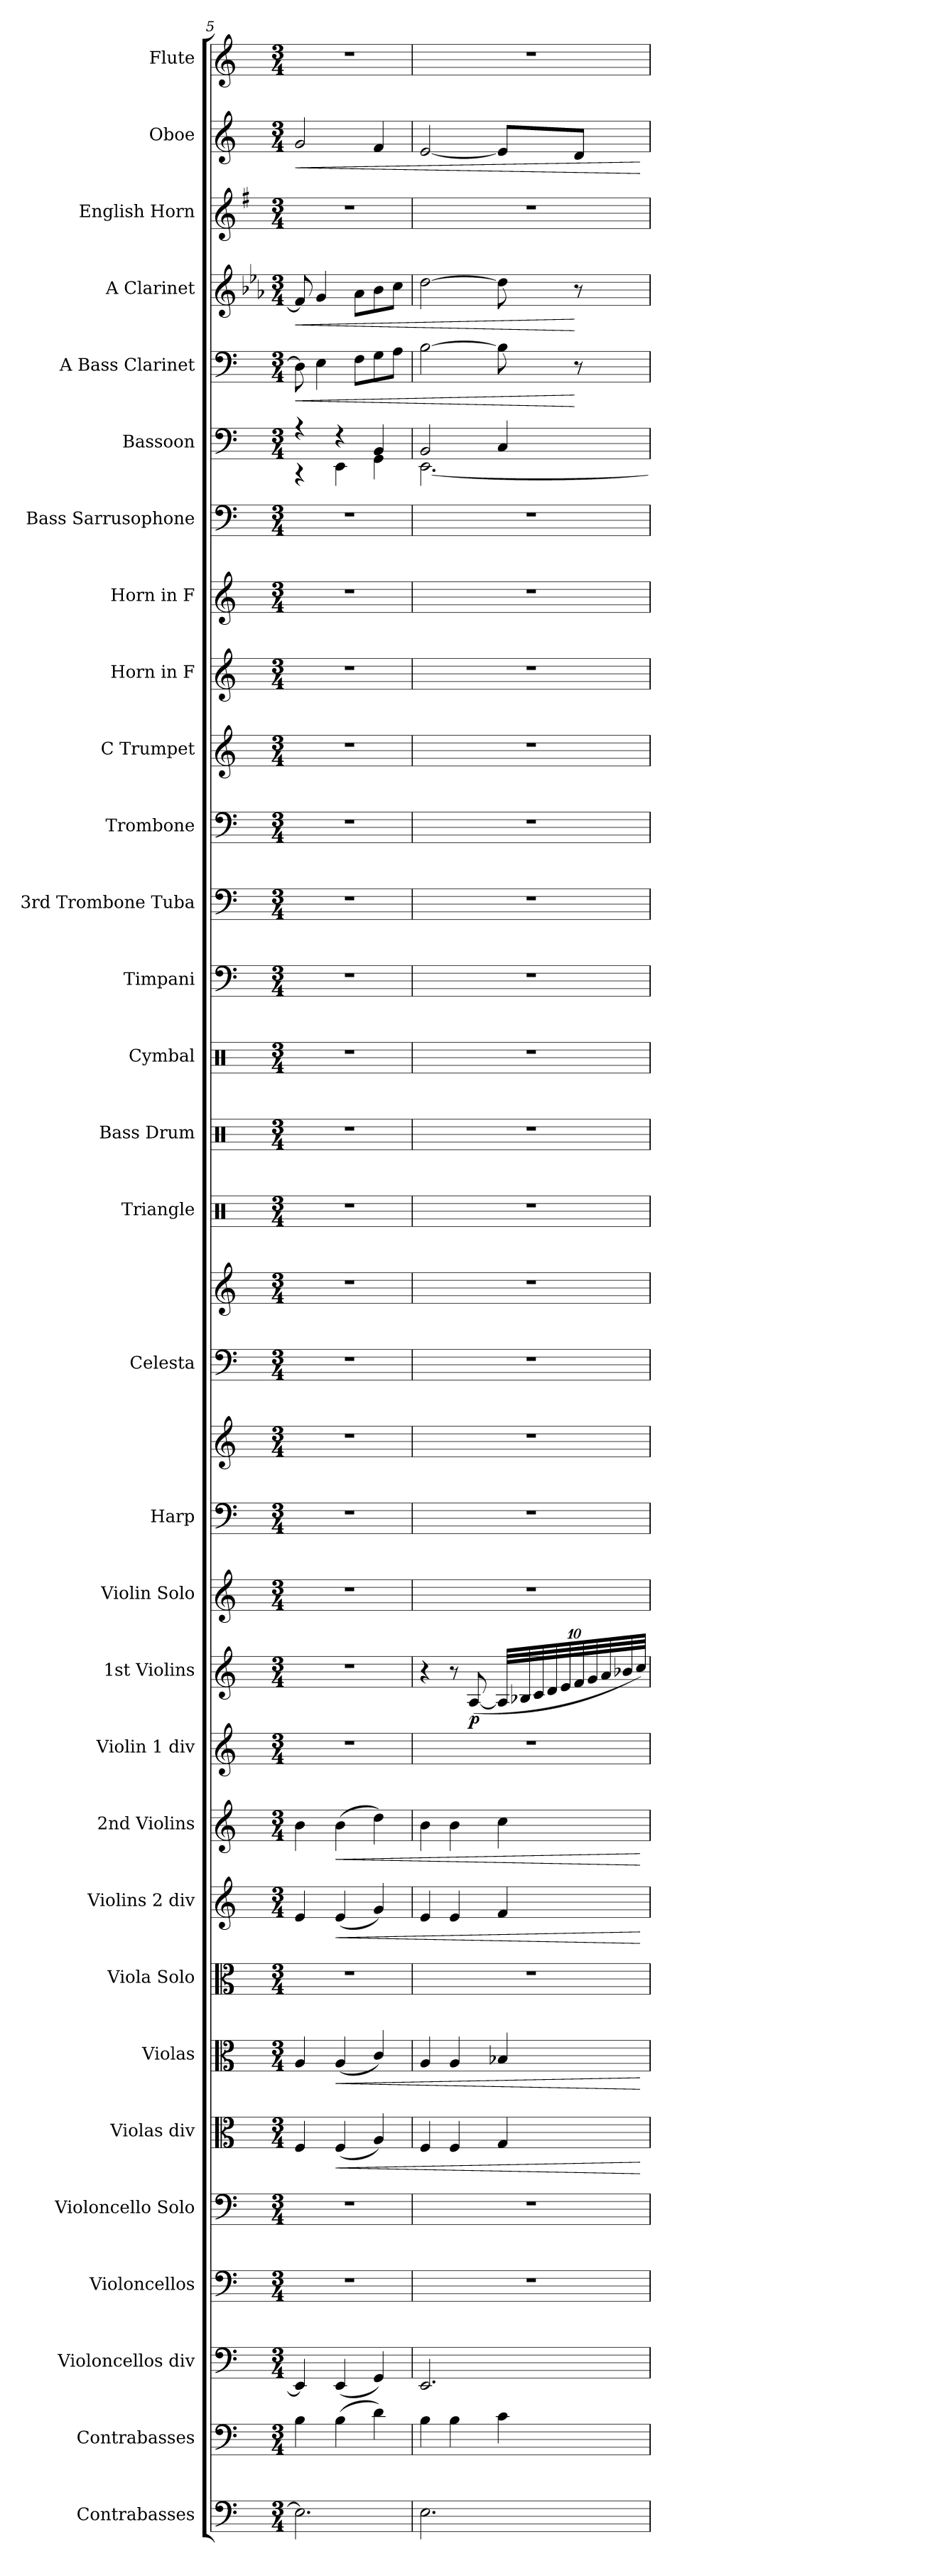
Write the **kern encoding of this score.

**kern	**kern	**kern	**kern	**kern	**kern	**dynam	**kern	**dynam	**kern	**kern	**dynam	**kern	**dynam	**kern	**kern	**dynam	**kern	**kern	**kern	**kern	**kern	**kern	**kern	**kern	**kern	**kern	**kern	**kern	**kern	**kern	**kern	**kern	**kern	**dynam	**kern	**dynam	**kern	**kern	**dynam	**kern
*part31	*part30	*part29	*part28	*part27	*part26	*part26	*part25	*part25	*part24	*part23	*part23	*part22	*part22	*part21	*part20	*part20	*part19	*part18	*part18	*part17	*part17	*part16	*part15	*part14	*part13	*part12	*part11	*part10	*part9	*part8	*part7	*part6	*part5	*part5	*part4	*part4	*part3	*part2	*part2	*part1
*staff33	*staff32	*staff31	*staff30	*staff29	*staff28	*staff28	*staff27	*staff27	*staff26	*staff25	*staff25	*staff24	*staff24	*staff23	*staff22	*staff22	*staff21	*staff20	*staff19	*staff18	*staff17	*staff16	*staff15	*staff14	*staff13	*staff12	*staff11	*staff10	*staff9	*staff8	*staff7	*staff6	*staff5	*staff5	*staff4	*staff4	*staff3	*staff2	*staff2	*staff1
*I"Contrabasses	*I"Contrabasses	*I"Violoncellos div	*I"Violoncellos	*I"Violoncello Solo	*I"Violas div	*	*I"Violas	*	*I"Viola Solo	*I"Violins 2 div	*	*I"2nd Violins	*	*I"Violin 1 div	*I"1st Violins	*	*I"Violin Solo	*I"Harp	*	*I"Celesta	*	*I"Triangle	*I"Bass Drum	*I"Cymbal	*I"Timpani	*I"3rd Trombone  Tuba	*I"Trombone	*I"C Trumpet	*I"Horn in F	*I"Horn in F	*I"Bass Sarrusophone	*I"Bassoon	*I"A Bass Clarinet	*	*I"A Clarinet	*	*I"English Horn	*I"Oboe	*	*I"Flute
*	*I'Cbs.	*I'Vcs. div	*I'Vcs.	*I'Vc. solo	*I'Vlas. div	*	*I'Vlas.	*	*I'Vla. Solo	*I'Vlns. 2 div	*	*I'Vln. 2	*	*I'Vln 1 div	*I'Vln.  1	*	*I'Vln. Solo	*I'Hrp.	*	*I'Cel.	*	*I'Trgl.	*I'B. Dr.	*I'Cym.	*I'Timp.	*	*I'Tbn.	*I'C Tpt.	*	*	*I'B. Sar.	*I'Bsn.	*I'A B. Cl.	*	*I'A Cl.	*	*I'E. Hn.	*I'Ob.	*	*I'Fl.
*clefF4	*clefF4	*clefF4	*clefF4	*clefF4	*clefC3	*	*clefC3	*	*clefC3	*clefG2	*	*clefG2	*	*clefG2	*clefG2	*	*clefG2	*clefF4	*clefG2	*clefF4	*clefG2	*clefX	*clefX	*clefX	*clefF4	*clefF4	*clefF4	*clefG2	*clefG2	*clefG2	*clefF4	*clefF4	*clefF4	*	*clefG2	*	*clefG2	*clefG2	*	*clefG2
*ITrd7c12	*ITrd7c12	*	*	*	*	*	*	*	*	*	*	*	*	*	*	*	*	*	*	*ITrd-7c-12	*ITrd-7c-12	*	*	*	*	*	*	*	*ITrd4c7	*ITrd4c7	*ITrd7c12	*	*ITrd9c15	*	*ITrd2c3	*	*ITrd4c7	*	*	*
*k[]	*k[]	*k[]	*k[]	*k[]	*k[]	*	*k[]	*	*k[]	*k[]	*	*k[]	*	*k[]	*k[]	*	*k[]	*k[]	*k[]	*k[]	*k[]	*k[]	*k[]	*k[]	*k[]	*k[]	*k[]	*k[]	*k[b-]	*k[b-]	*k[]	*k[]	*k[]	*	*k[]	*	*k[]	*k[]	*	*k[]
*M3/4	*M3/4	*M3/4	*M3/4	*M3/4	*M3/4	*	*M3/4	*	*M3/4	*M3/4	*	*M3/4	*	*M3/4	*M3/4	*	*M3/4	*M3/4	*M3/4	*M3/4	*M3/4	*M3/4	*M3/4	*M3/4	*M3/4	*M3/4	*M3/4	*M3/4	*M3/4	*M3/4	*M3/4	*M3/4	*M3/4	*	*M3/4	*	*M3/4	*M3/4	*	*M3/4
=5	=5	=5	=5	=5	=5	=5	=5	=5	=5	=5	=5	=5	=5	=5	=5	=5	=5	=5	=5	=5	=5	=5	=5	=5	=5	=5	=5	=5	=5	=5	=5	=5	=5	=5	=5	=5	=5	=5	=5	=5
*	*	*	*	*	*	*	*	*	*	*	*	*	*	*	*	*	*	*	*	*	*	*	*	*	*	*	*	*	*	*	*	*^	*	*	*	*	*	*	*	*
!	!	!	!	!	!	!	!	!	!	!	!	!	!	!	!	!	!	!	!	!	!	!	!	!	!	!	!	!	!	!	!	!	!	!	!LO:HP:b	!	!LO:HP:b	!	!	!LO:HP:b	!
2.EE\]	4BB\	4EE/]	2.r	2.r	4F/	.	4A/	.	2.r	4e/	.	4b\	.	2.r	2.r	.	2.r	2.r	2.r	2.r	2.r	2.r	2.r	2.r	2.r	2.r	2.r	2.r	2.r	2.r	2.r	4r	4r	8DD\]	<	8d/]	<	2.r	2g/	<	2.r
.	.	.	.	.	.	.	.	.	.	.	.	.	.	.	.	.	.	.	.	.	.	.	.	.	.	.	.	.	.	.	.	.	.	4EE\	.	4e/	.	.	.	.	.
!	!	!	!	!	!	!LO:HP:b	!	!LO:HP:b	!	!	!LO:HP:b	!	!LO:HP:b	!	!	!	!	!	!	!	!	!	!	!	!	!	!	!	!	!	!	!	!	!	!	!	!	!	!	!	!
.	(>4BB\	(<4EE/	.	.	(<4F/	<	(<4A/	<	.	(<4e/	<	(>4b\	<	.	.	.	.	.	.	.	.	.	.	.	.	.	.	.	.	.	.	4r	4EE\	.	.	.	.	.	.	.	.
.	.	.	.	.	.	.	.	.	.	.	.	.	.	.	.	.	.	.	.	.	.	.	.	.	.	.	.	.	.	.	.	.	.	8FF\L	.	8f\L	.	.	.	.	.
.	4D\)	4GG/)	.	.	4A/)	.	4c/)	.	.	4g/)	.	4dd\)	.	.	.	.	.	.	.	.	.	.	.	.	.	.	.	.	.	.	.	4BB/	4GG\	8GG\	.	8g\	.	.	4f/	.	.
.	.	.	.	.	.	.	.	.	.	.	.	.	.	.	.	.	.	.	.	.	.	.	.	.	.	.	.	.	.	.	.	.	.	8AA\J	.	8a\J	.	.	.	.	.
=6	=6	=6	=6	=6	=6	=6	=6	=6	=6	=6	=6	=6	=6	=6	=6	=6	=6	=6	=6	=6	=6	=6	=6	=6	=6	=6	=6	=6	=6	=6	=6	=6	=6	=6	=6	=6	=6	=6	=6	=6	=6
2.EE\	4BB\	2.EE/	2.r	2.r	4F/	.	4A/	.	2.r	4e/	.	4b\	.	2.r	4r	.	2.r	2.r	2.r	2.r	2.r	2.r	2.r	2.r	2.r	2.r	2.r	2.r	2.r	2.r	2.r	2BB/	[2.EE\	[2BB\	.	[2b\	.	2.r	[2e/	.	2.r
.	4BB\	.	.	.	4F/	.	4A/	.	.	4e/	.	4b\	.	.	8r	.	.	.	.	.	.	.	.	.	.	.	.	.	.	.	.	.	.	.	.	.	.	.	.	.	.
!	!	!	!	!	!	!	!	!	!	!	!	!	!	!	!	!LO:DY:b	!	!	!	!	!	!	!	!	!	!	!	!	!	!	!	!	!	!	!	!	!	!	!	!	!
.	.	.	.	.	.	.	.	.	.	.	.	.	.	.	(<[8A/	p	.	.	.	.	.	.	.	.	.	.	.	.	.	.	.	.	.	.	.	.	.	.	.	.	.
*	*	*	*	*	*	*	*	*	*	*	*	*	*	*	*Xbrackettup	*	*	*	*	*	*	*	*	*	*	*	*	*	*	*	*	*	*	*	*	*	*	*	*	*	*
.	4C\	.	.	.	4G/	.	4B-X/	.	.	4f/	.	4cc\	.	.	40A/LLL]	.	.	.	.	.	.	.	.	.	.	.	.	.	.	.	.	4C/	.	8BB\]	.	8b\]	.	.	8e/L]	.	.
.	.	.	.	.	.	.	.	.	.	.	.	.	.	.	40B-X/	.	.	.	.	.	.	.	.	.	.	.	.	.	.	.	.	.	.	.	.	.	.	.	.	.	.
.	.	.	.	.	.	.	.	.	.	.	.	.	.	.	40c/	.	.	.	.	.	.	.	.	.	.	.	.	.	.	.	.	.	.	.	.	.	.	.	.	.	.
.	.	.	.	.	.	.	.	.	.	.	.	.	.	.	40d/	.	.	.	.	.	.	.	.	.	.	.	.	.	.	.	.	.	.	.	.	.	.	.	.	.	.
.	.	.	.	.	.	.	.	.	.	.	.	.	.	.	40e/	.	.	.	.	.	.	.	.	.	.	.	.	.	.	.	.	.	.	.	.	.	.	.	.	.	.
.	.	.	.	.	.	.	.	.	.	.	.	.	.	.	40f/	.	.	.	.	.	.	.	.	.	.	.	.	.	.	.	.	.	.	8r	[	8r	[	.	8d/J	.	.
.	.	.	.	.	.	.	.	.	.	.	.	.	.	.	40g/	.	.	.	.	.	.	.	.	.	.	.	.	.	.	.	.	.	.	.	.	.	.	.	.	.	.
.	.	.	.	.	.	.	.	.	.	.	.	.	.	.	40a/	.	.	.	.	.	.	.	.	.	.	.	.	.	.	.	.	.	.	.	.	.	.	.	.	.	.
.	.	.	.	.	.	.	.	.	.	.	.	.	.	.	40b-X/	.	.	.	.	.	.	.	.	.	.	.	.	.	.	.	.	.	.	.	.	.	.	.	.	.	.
.	.	.	.	.	.	.	.	.	.	.	.	.	.	.	40cc/JJJ)	.	.	.	.	.	.	.	.	.	.	.	.	.	.	.	.	.	.	.	.	.	.	.	.	.	.
*	*	*	*	*	*	*	*	*	*	*	*	*	*	*	*	*	*	*	*	*	*	*	*	*	*	*	*	*	*	*	*	*v	*v	*	*	*	*	*	*	*	*
.	.	.	.	.	.	[	.	[	.	.	[	.	[	.	.	.	.	.	.	.	.	.	.	.	.	.	.	.	.	.	.	.	.	.	.	.	.	.	[	.
=	=	=	=	=	=	=	=	=	=	=	=	=	=	=	=	=	=	=	=	=	=	=	=	=	=	=	=	=	=	=	=	=	=	=	=	=	=	=	=	=
*-	*-	*-	*-	*-	*-	*-	*-	*-	*-	*-	*-	*-	*-	*-	*-	*-	*-	*-	*-	*-	*-	*-	*-	*-	*-	*-	*-	*-	*-	*-	*-	*-	*-	*-	*-	*-	*-	*-	*-	*-
